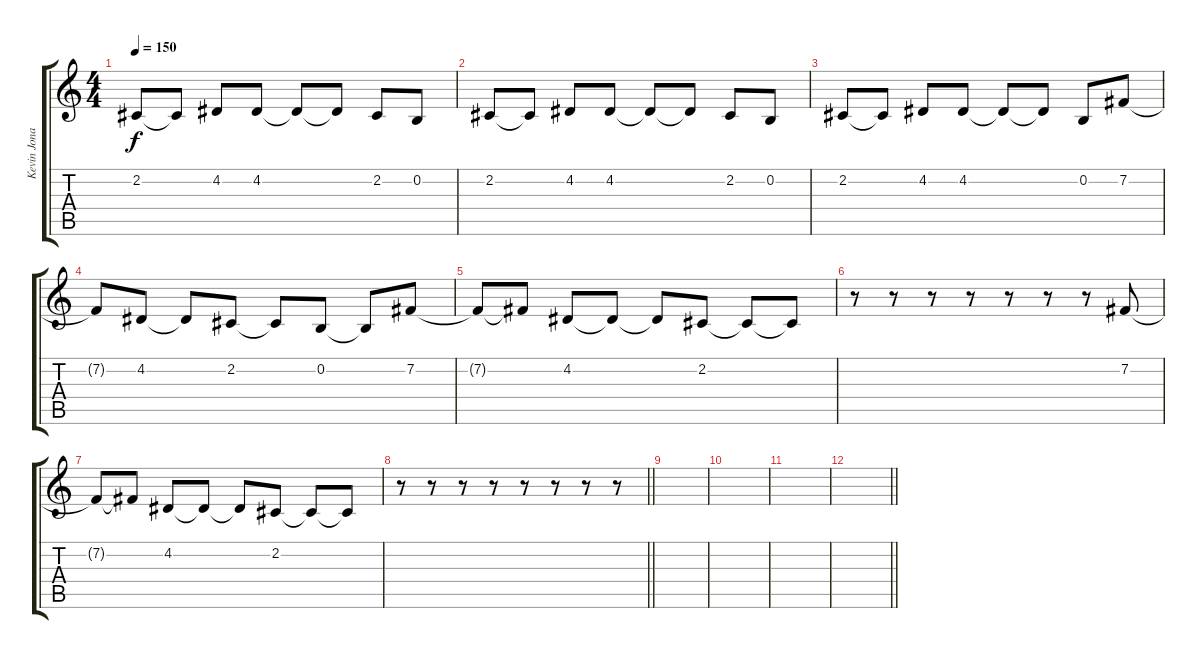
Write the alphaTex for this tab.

\track ("Kevin Jonas (Vocals)" "Kevin Jona") {instrument tenorsax}
\staff {score tabs}
\tuning (E4 B3 G3 D3 A2 E2) {hide}
\ts (4 4)
\tempo 150
\clef g2
\ks c
2.2.8{dy f} 2.2{t}.8 4.2.8 4.2.8 4.2{t}.8 4.2{t}.8 2.2.8 0.2.8 |
2.2.8 2.2{t}.8 4.2.8 4.2.8 4.2{t}.8 4.2{t}.8 2.2.8 0.2.8 |
2.2.8 2.2{t}.8 4.2.8 4.2.8 4.2{t}.8 4.2{t}.8 0.2.8 7.2.8 |
7.2{t}.8 4.2.8 4.2{t}.8 2.2.8 2.2{t}.8 0.2.8 0.2{t}.8 7.2.8 |
7.2{t}.8 7.2{t}.8 4.2.8 4.2{t}.8 4.2{t}.8 2.2.8 2.2{t}.8 2.2{t}.8 |
r.8 r.8 r.8 r.8 r.8 r.8 r.8 7.2.8 |
7.2{t}.8 7.2{t}.8 4.2.8 4.2{t}.8 4.2{t}.8 2.2.8 2.2{t}.8 2.2{t}.8 |
\barLineRight lightlight
r.8 r.8 r.8 r.8 r.8 r.8 r.8 r.8 |
|
|
|
\barLineRight lightlight
